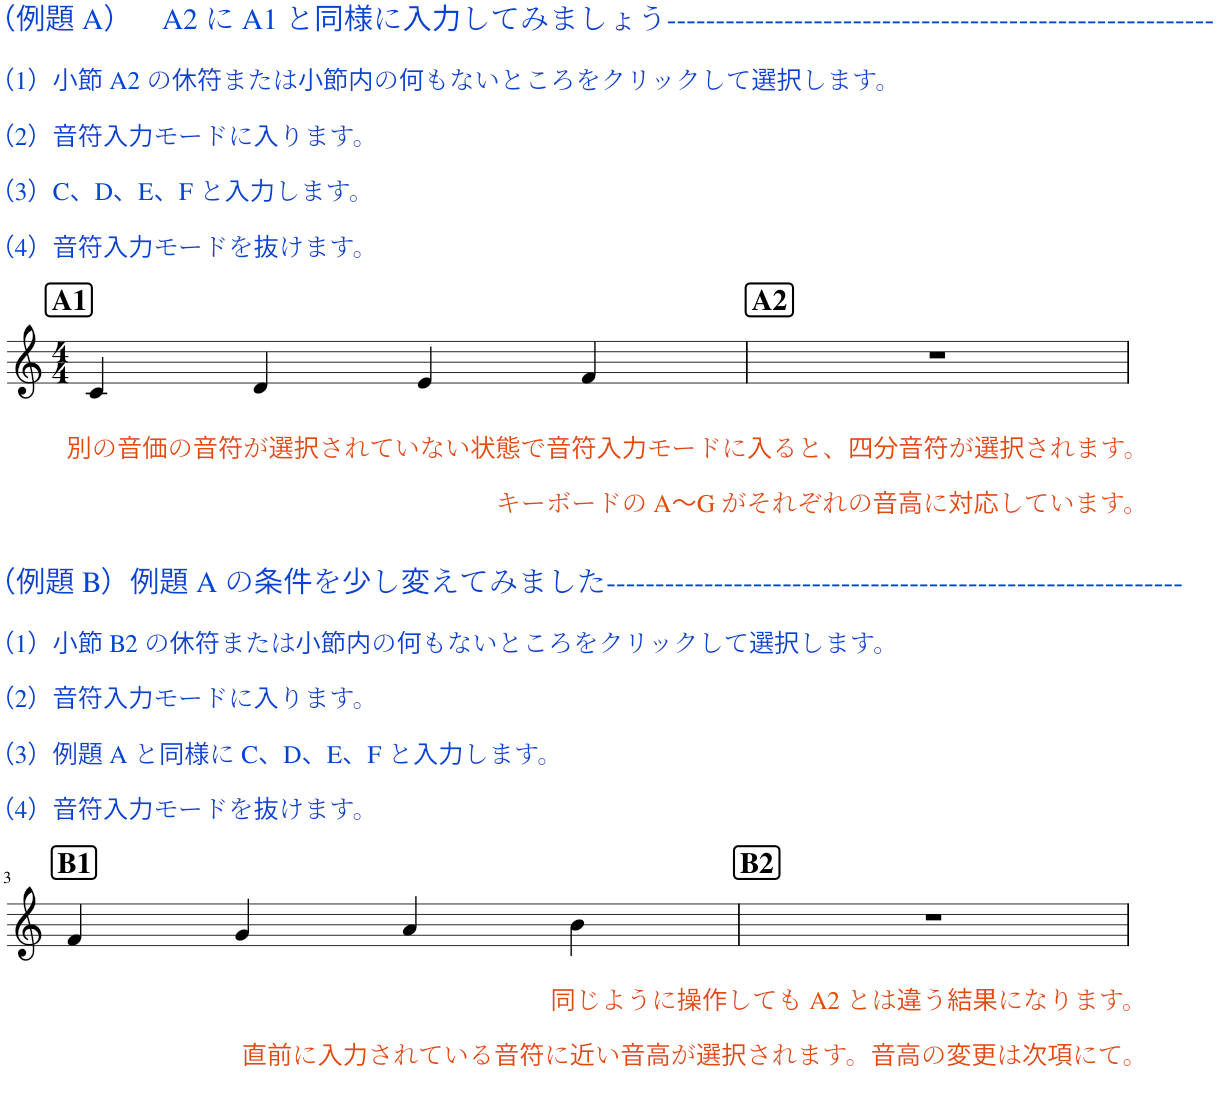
**kern
*part1
*staff1
*I"Piano
*I'Pno.
*clefG2
*k[]
*M4/4
!!LO:REH:place=s1:a:B:cj:fs=14:t=A1
=1
!LO:TX:a:t=（例題 A）　A2 に A1 と同様に入力してみましょう--------------------------------------------------------
!LO:TX:a:t=（1）小節 A2 の休符または小節内の何もないところをクリックして選択します。
!LO:TX:a:t=（2）音符入力モードに入ります。
!LO:TX:a:t=（3）C、D、E、F と入力します。
!LO:TX:a:t=（4）音符入力モードを抜けます。
4c/
4d/
4e/
4f/
!!LO:REH:place=s1:a:B:cj:fs=14:t=A2
=2
1r
!!LO:LB:g=z
!!LO:REH:place=s1:a:B:cj:fs=14:t=B1
=3
!LO:TX:a:t=別の音価の音符が選択されていない状態で音符入力モードに入ると、四分音符が選択されます。
!LO:TX:a:t=キーボードの A～G がそれぞれの音高に対応しています。
!LO:TX:a:t=（例題 B）例題 A の条件を少し変えてみました-----------------------------------------------------------
!LO:TX:a:t=（1）小節 B2 の休符または小節内の何もないところをクリックして選択します。
!LO:TX:a:t=（2）音符入力モードに入ります。
!LO:TX:a:t=（3）例題 A と同様に C、D、E、F と入力します。
!LO:TX:a:t=（4）音符入力モードを抜けます。
!LO:TX:b:t=同じように操作しても A2 とは違う結果になります。
!LO:TX:b:t=直前に入力されている音符に近い音高が選択されます。音高の変更は次項にて。
4f/
4g/
4a/
4b\
!!LO:REH:place=s1:a:B:cj:fs=14:t=B2
=4
1r
=
*-
